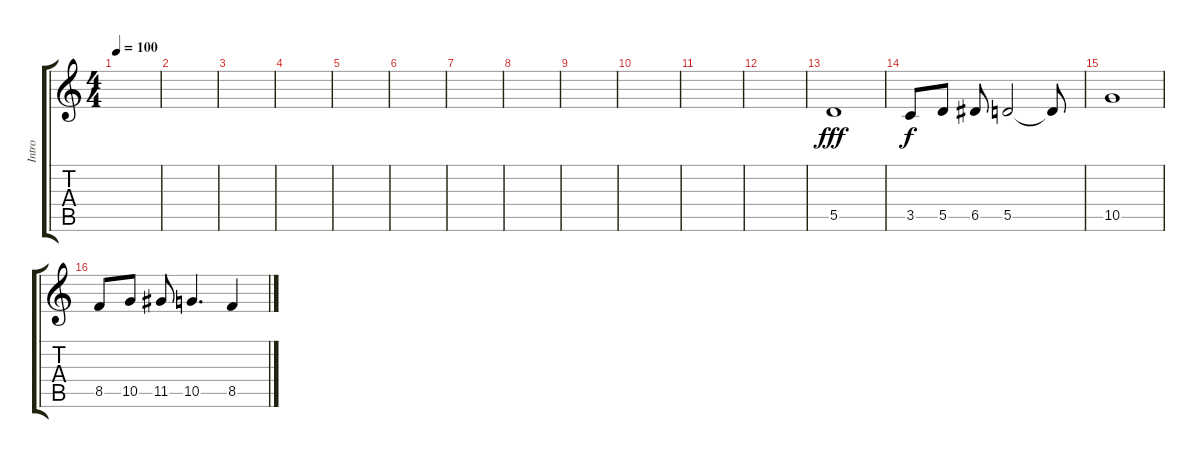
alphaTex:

\track ("Intro" "Intro") {instrument pad8sweep}
\staff {score tabs}
\tuning (E5 B4 G4 D4 A3 D3) {hide}
\ts (4 4)
\tempo 100
\clef g2
\ks c
|
|
|
|
|
|
|
|
|
|
|
|
5.5.1{dy fff} |
3.5.8{dy f} 5.5.8 6.5.8 5.5.2 5.5{t}.8 |
10.5.1 |
8.5.8 10.5.8 11.5.8 10.5.4{d} 8.5.4
